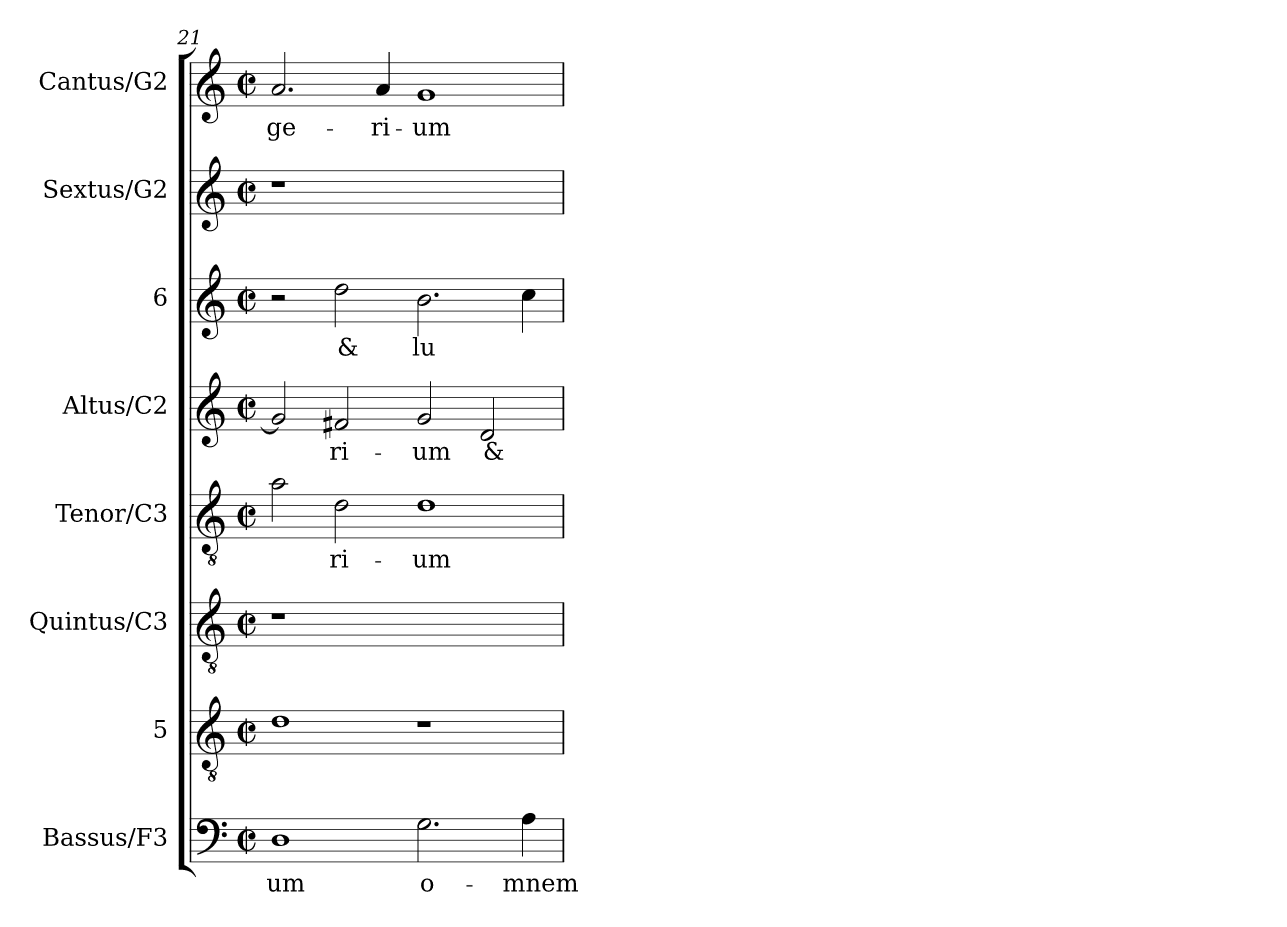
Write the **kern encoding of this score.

**kern	**text	**kern	**text	**kern	**kern	**text	**kern	**text	**kern	**text	**kern	**kern	**text
*part8	*part8	*part7	*part7	*part6	*part5	*part5	*part4	*part4	*part3	*part3	*part2	*part1	*part1
*staff8	*staff8	*staff7	*staff7	*staff6	*staff5	*staff5	*staff4	*staff4	*staff3	*staff3	*staff2	*staff1	*staff1
*I"Bassus/F3	*	*I"5	*	*I"Quintus/C3	*I"Tenor/C3	*	*I"Altus/C2	*	*I"6	*	*I"Sextus/G2	*I"Cantus/G2	*
*I'B	*	*	*	*	*I'T	*	*I'A	*	*	*	*	*I'C	*
!!LO:LB:g=z
*clefF4	*	*clefGv2	*	*clefGv2	*clefGv2	*	*clefG2	*	*clefG2	*	*clefG2	*clefG2	*
*k[]	*	*k[]	*	*k[]	*k[]	*	*k[]	*	*k[]	*	*k[]	*k[]	*
*C:	*	*C:	*	*C:	*C:	*	*C:	*	*C:	*	*C:	*C:	*
*M2/2	*	*M2/2	*	*M2/2	*M2/2	*	*M2/2	*	*M2/2	*	*M2/2	*M2/2	*
*met(c|)	*	*met(c|)	*	*met(c|)	*met(c|)	*	*met(c|)	*	*met(c|)	*	*met(c|)	*met(c|)	*
=21	=21	=21	=21	=21	=21	=21	=21	=21	=21	=21	=21	=21	=21
!	!LO:LY:b:cj	!	!LO:LY:b:cj	!	!	!LO:LY:b:cj	!	!LO:LY:b:cj	!	!	!	!	!LO:LY:b:cj
1D	-um	1d	.	1r	2a\	--	2g/]	--	2r	.	1r	2.a/	-ge-
!	!	!	!	!	!	!LO:LY:b:cj	!	!LO:LY:b:cj	!	!LO:LY:b:cj	!	!	!
.	.	.	.	.	2d\	-ri-	2f#X/	-ri-	2dd\	&	.	.	.
!	!	!	!	!	!	!	!	!	!	!	!	!	!LO:LY:b:cj
.	.	.	.	.	.	.	.	.	.	.	.	4a/	-ri-
!	!LO:LY:b:cj	!	!	!	!	!LO:LY:b:cj	!	!LO:LY:b:cj	!	!LO:LY:b:cj	!	!	!LO:LY:b:cj
2.G\	o-	1r	.	1ryy	1d	-um	2g/	-um	2.b\	lu-	1ryy	1g	-um
!	!	!	!	!	!	!	!	!LO:LY:b:cj	!	!	!	!	!
.	.	.	.	.	.	.	2d/	&	.	.	.	.	.
!	!LO:LY:b:cj	!	!	!	!	!	!	!	!	!LO:LY:b:cj	!	!	!
4A\	-mnem	.	.	.	.	.	.	.	4cc\	--	.	.	.
=	=	=	=	=	=	=	=	=	=	=	=	=	=
*-	*-	*-	*-	*-	*-	*-	*-	*-	*-	*-	*-	*-	*-
